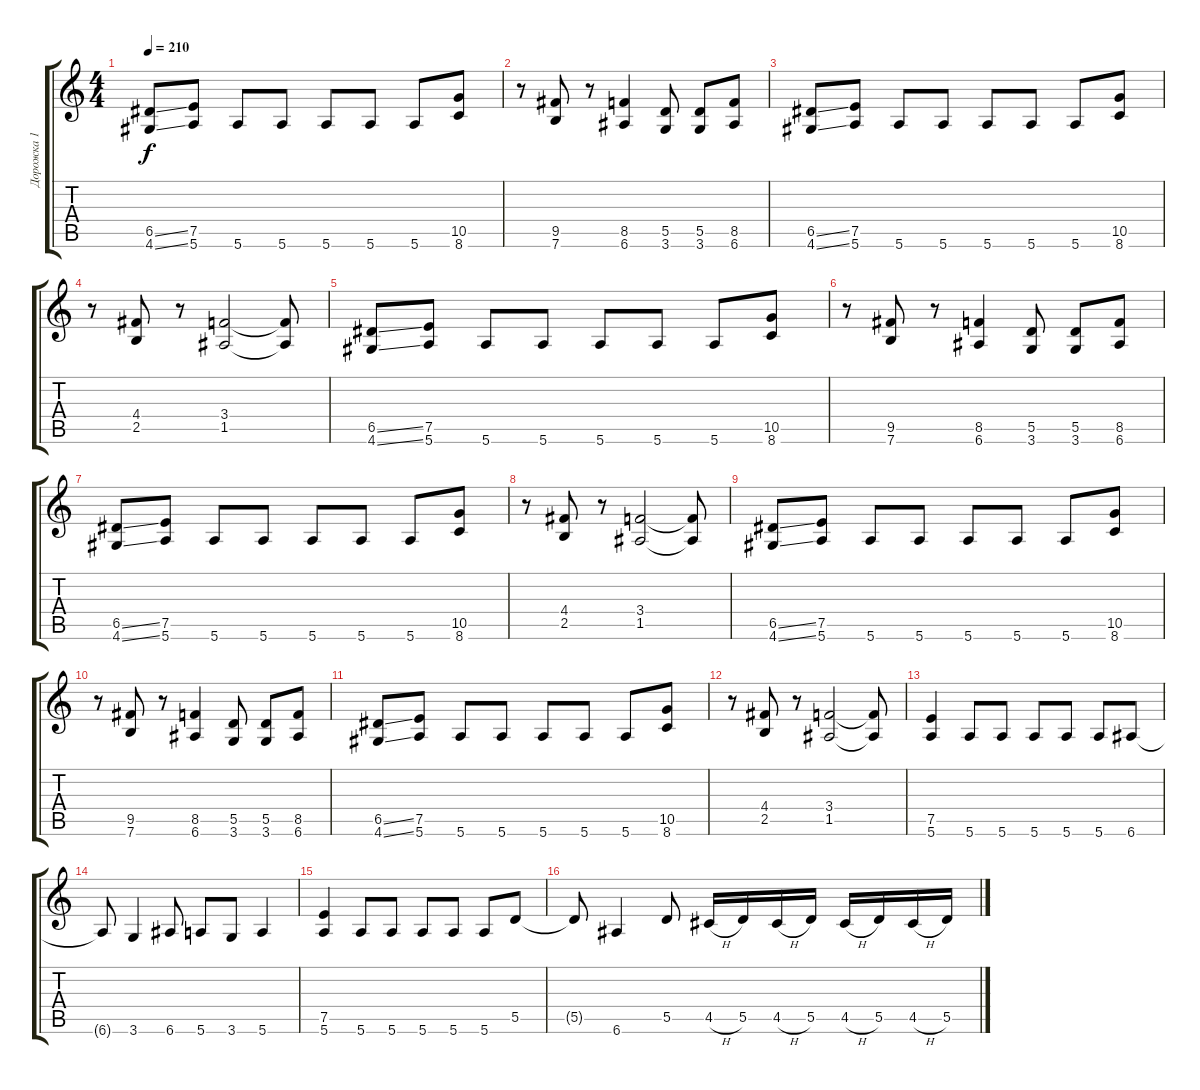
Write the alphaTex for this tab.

\track ("Дорожка 1" "Дорожка 1") {instrument distortionguitar}
\staff {score tabs}
\tuning (E4 B3 G3 D3 A2 E2) {hide}
\ts (4 4)
\tempo 210
\clef g2
\ks c
(6.5{ss} 4.6{ss}).8{dy f} (7.5 5.6).8 5.6.8 5.6.8 5.6.8 5.6.8 5.6.8 (10.5 8.6).8 |
r.8 (9.5 7.6).8 r.8 (8.5 6.6).4 (5.5 3.6).8 (5.5 3.6).8 (8.5 6.6).8 |
(6.5{ss} 4.6{ss}).8 (7.5 5.6).8 5.6.8 5.6.8 5.6.8 5.6.8 5.6.8 (10.5 8.6).8 |
r.8 (4.4 2.5).8 r.8 (3.4 1.5).2 (3.4{t} 1.5{t}).8 |
(6.5{ss} 4.6{ss}).8 (7.5 5.6).8 5.6.8 5.6.8 5.6.8 5.6.8 5.6.8 (10.5 8.6).8 |
r.8 (9.5 7.6).8 r.8 (8.5 6.6).4 (5.5 3.6).8 (5.5 3.6).8 (8.5 6.6).8 |
(6.5{ss} 4.6{ss}).8 (7.5 5.6).8 5.6.8 5.6.8 5.6.8 5.6.8 5.6.8 (10.5 8.6).8 |
r.8 (4.4 2.5).8 r.8 (3.4 1.5).2 (3.4{t} 1.5{t}).8 |
(6.5{ss} 4.6{ss}).8 (7.5 5.6).8 5.6.8 5.6.8 5.6.8 5.6.8 5.6.8 (10.5 8.6).8 |
r.8 (9.5 7.6).8 r.8 (8.5 6.6).4 (5.5 3.6).8 (5.5 3.6).8 (8.5 6.6).8 |
(6.5{ss} 4.6{ss}).8 (7.5 5.6).8 5.6.8 5.6.8 5.6.8 5.6.8 5.6.8 (10.5 8.6).8 |
r.8 (4.4 2.5).8 r.8 (3.4 1.5).2 (3.4{t} 1.5{t}).8 |
(7.5 5.6).4 5.6.8 5.6.8 5.6.8 5.6.8 5.6.8 6.6.8 |
6.6{t}.8 3.6.4 6.6.8 5.6.8 3.6.8 5.6.4 |
(7.5 5.6).4 5.6.8 5.6.8 5.6.8 5.6.8 5.6.8 5.5.8 |
5.5{t}.8 6.6.4 5.5.8 4.5{h}.16 5.5.16 4.5{h}.16 5.5.16 4.5{h}.16 5.5.16 4.5{h}.16 5.5.16
